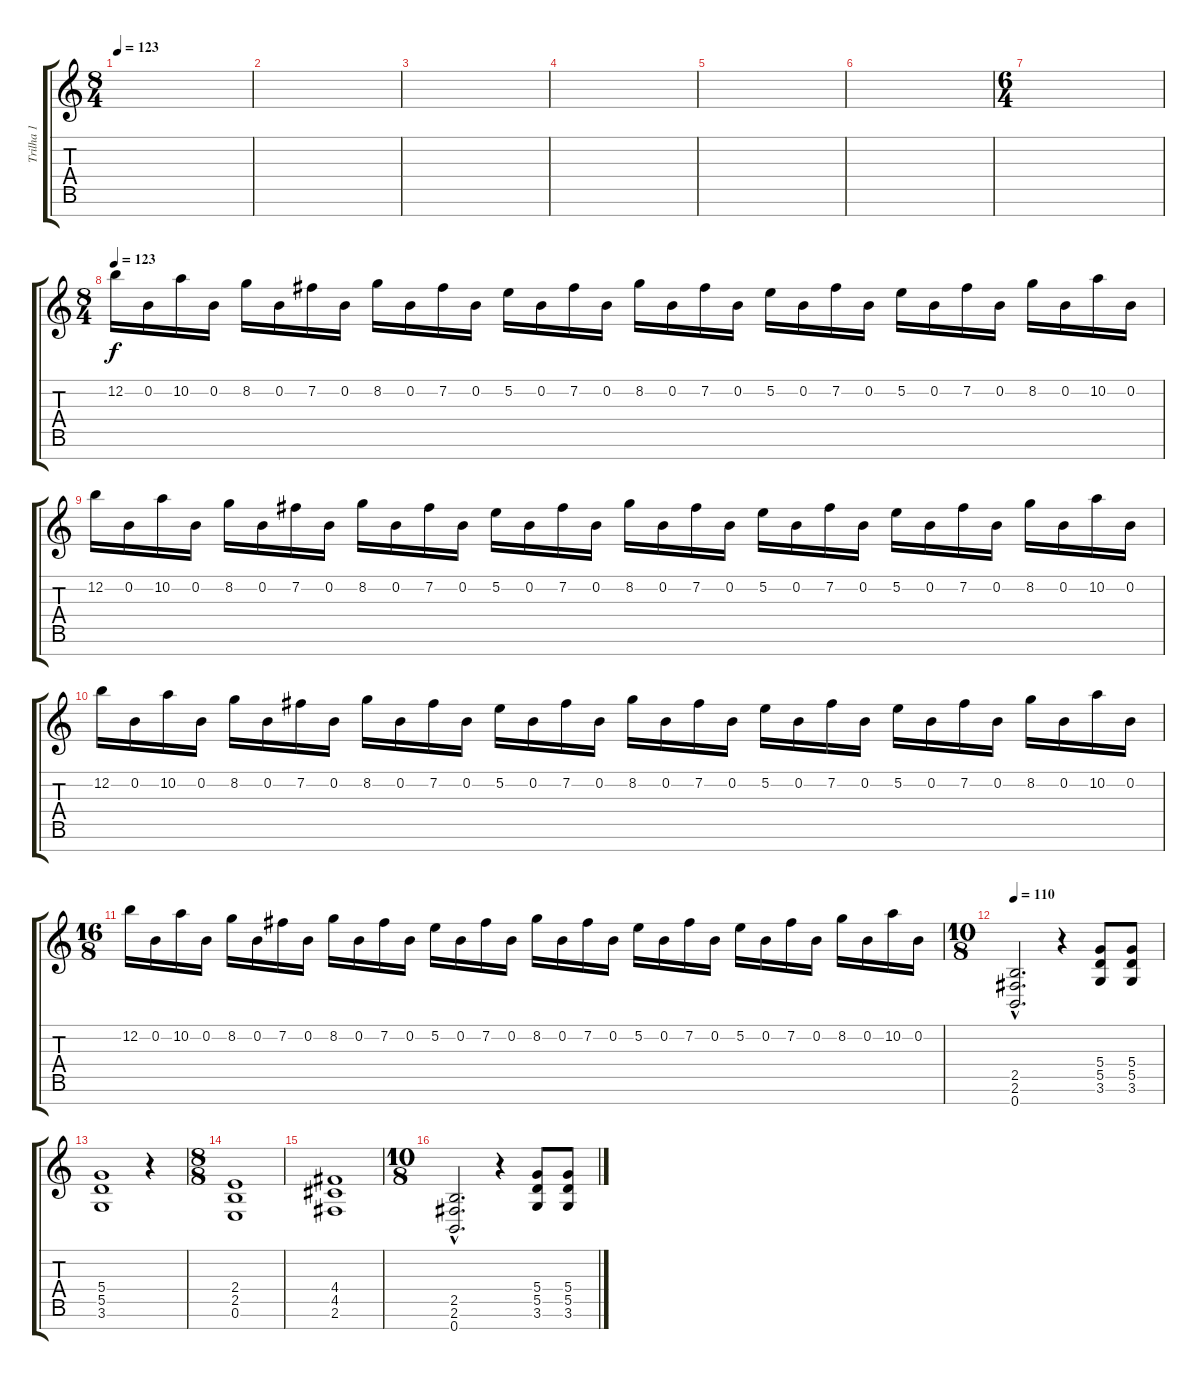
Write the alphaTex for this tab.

\track ("Trilha 1" "Trilha 1") {instrument distortionguitar}
\staff {score tabs}
\tuning (E4 B3 G3 D3 A2 E2 B1) {hide}
\ts (8 4)
\tempo 123
\clef g2
\ks c
|
|
|
|
|
|
\ts (6 4)
|
\ts (8 4)
\tempo 123
12.2.16 0.2.16 10.2.16 0.2.16 8.2.16 0.2.16 7.2.16 0.2.16 8.2.16 0.2.16 7.2.16 0.2.16 5.2.16 0.2.16 7.2.16 0.2.16 8.2.16 0.2.16 7.2.16 0.2.16 5.2.16 0.2.16 7.2.16 0.2.16 5.2.16 0.2.16 7.2.16 0.2.16 8.2.16 0.2.16 10.2.16 0.2.16 |
12.2.16 0.2.16 10.2.16 0.2.16 8.2.16 0.2.16 7.2.16 0.2.16 8.2.16 0.2.16 7.2.16 0.2.16 5.2.16 0.2.16 7.2.16 0.2.16 8.2.16 0.2.16 7.2.16 0.2.16 5.2.16 0.2.16 7.2.16 0.2.16 5.2.16 0.2.16 7.2.16 0.2.16 8.2.16 0.2.16 10.2.16 0.2.16 |
12.2.16 0.2.16 10.2.16 0.2.16 8.2.16 0.2.16 7.2.16 0.2.16 8.2.16 0.2.16 7.2.16 0.2.16 5.2.16 0.2.16 7.2.16 0.2.16 8.2.16 0.2.16 7.2.16 0.2.16 5.2.16 0.2.16 7.2.16 0.2.16 5.2.16 0.2.16 7.2.16 0.2.16 8.2.16 0.2.16 10.2.16 0.2.16 |
\ts (16 8)
12.2.16 0.2.16 10.2.16 0.2.16 8.2.16 0.2.16 7.2.16 0.2.16 8.2.16 0.2.16 7.2.16 0.2.16 5.2.16 0.2.16 7.2.16 0.2.16 8.2.16 0.2.16 7.2.16 0.2.16 5.2.16 0.2.16 7.2.16 0.2.16 5.2.16 0.2.16 7.2.16 0.2.16 8.2.16 0.2.16 10.2.16 0.2.16 |
\ts (10 8)
\tempo 110
(2.5{hac} 2.6{hac} 0.7{hac}).2{d} r.4 (5.4 5.5 3.6).8 (5.4 5.5 3.6).8 |
(5.4 5.5 3.6).1 r.4 |
\ts (8 8)
(2.4 2.5 0.6).1 |
(4.4 4.5 2.6).1 |
\ts (10 8)
(2.5{hac} 2.6{hac} 0.7{hac}).2{d} r.4 (5.4 5.5 3.6).8 (5.4 5.5 3.6).8
